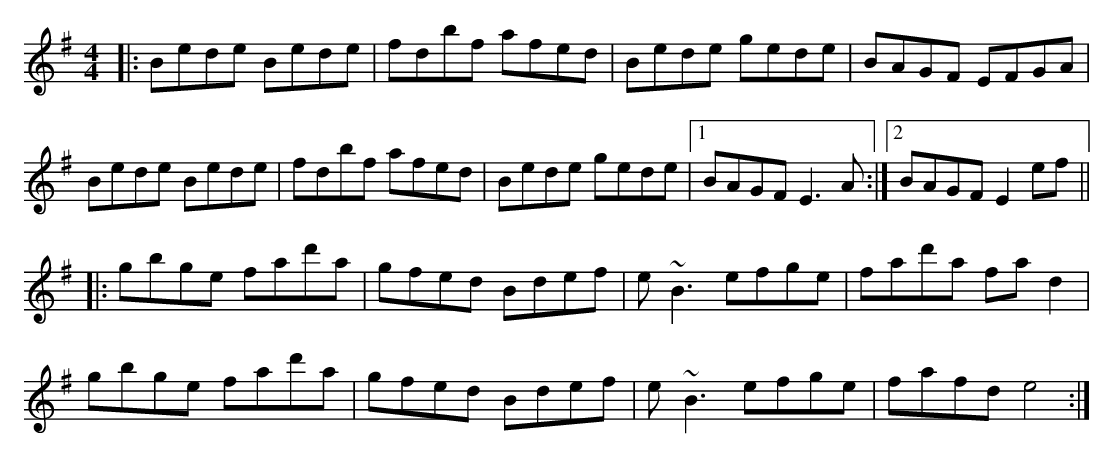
X:1
M:4/4
K:Emin
|:Bede Bede|fdbf afed|Bede gede|BAGF EFGA|
Bede Bede|fdbf afed|Bede gede|1 BAGF E3A:|2 BAGF E2ef||
|:gbge fad'a|gfed Bdef|e~B3 efge|fad'a fad2|
gbge fad'a|gfed Bdef|e~B3 efge|fafd e4:|
